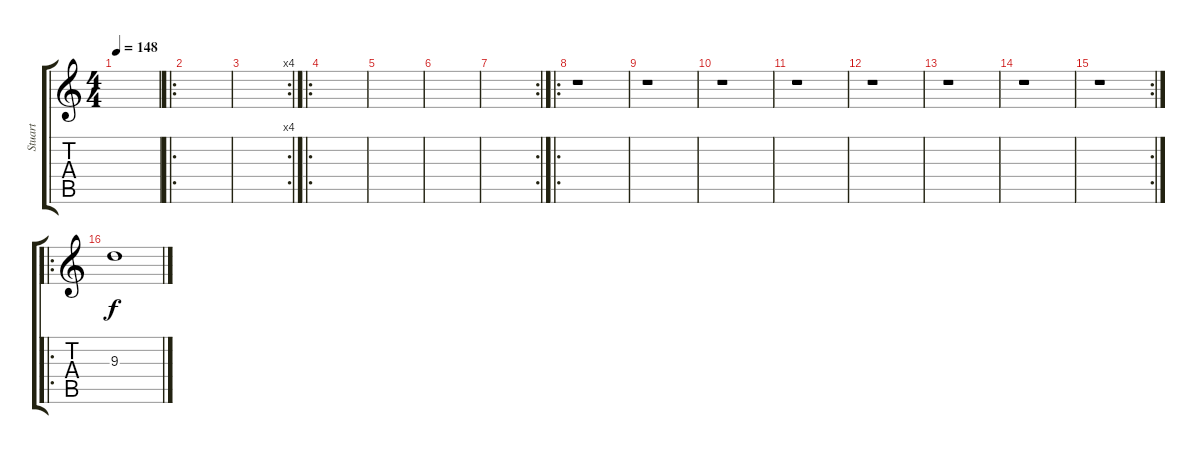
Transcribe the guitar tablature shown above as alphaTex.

\track ("Stuart" "Stuart") {instrument distortionguitar}
\staff {score tabs}
\tuning (D4 A3 F3 C3 G2 D2) {hide}
\ts (4 4)
\tempo 148
\clef g2
\ks c
|
\ro
|
\rc 4
|
\ro
|
|
|
\rc 2
|
\ro
r.1{volume 14 instrument distortionguitar} |
r.1 |
r.1 |
r.1 |
r.1 |
r.1 |
r.1 |
\rc 2
r.1 |
\ro
9.3.1
